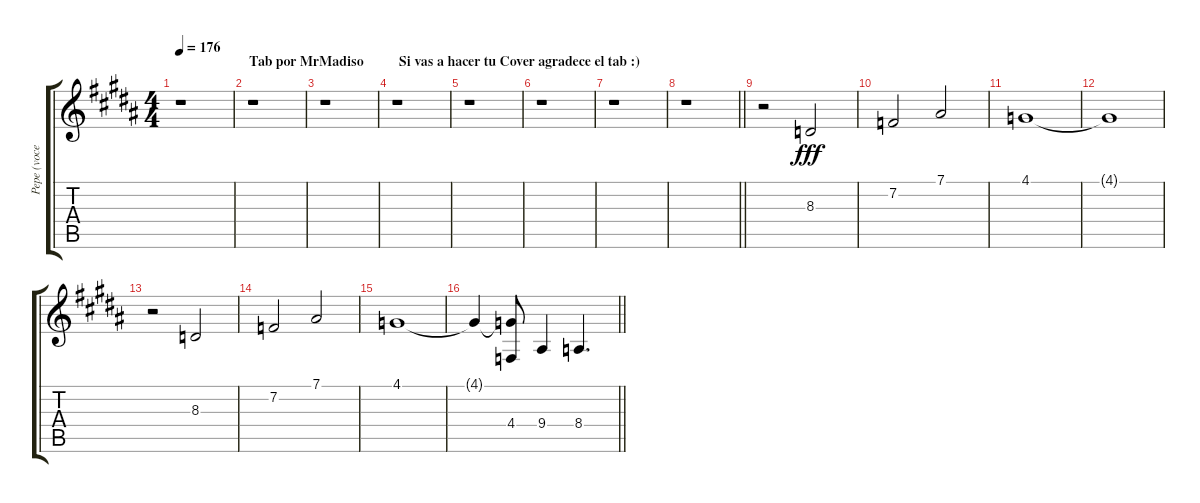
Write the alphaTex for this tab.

\track ("Pepe (voces)" "Pepe (voce") {instrument tenorsax}
\staff {score tabs}
\tuning (Eb4 Bb3 Gb3 Db3 Ab2 Eb2) {hide}
\ts (4 4)
\section ("" "                     Tab por MrMadiso          Si vas a hacer tu Cover agradece el tab :)")
\tempo 176
\clef g2
\ks b
r.1{dy fff instrument tenorsax} |
r.1 |
r.1 |
r.1 |
r.1 |
r.1 |
r.1 |
\barLineRight lightlight
r.1 |
r.2 8.3.2 |
7.2.2 7.1.2 |
4.1.1 |
4.1{t}.1 |
r.2 8.3.2 |
7.2.2 7.1.2 |
4.1.1 |
\barLineRight lightlight
4.1{t}.4 (4.1{t} 4.4).8 9.4.4 8.4.4{d}
